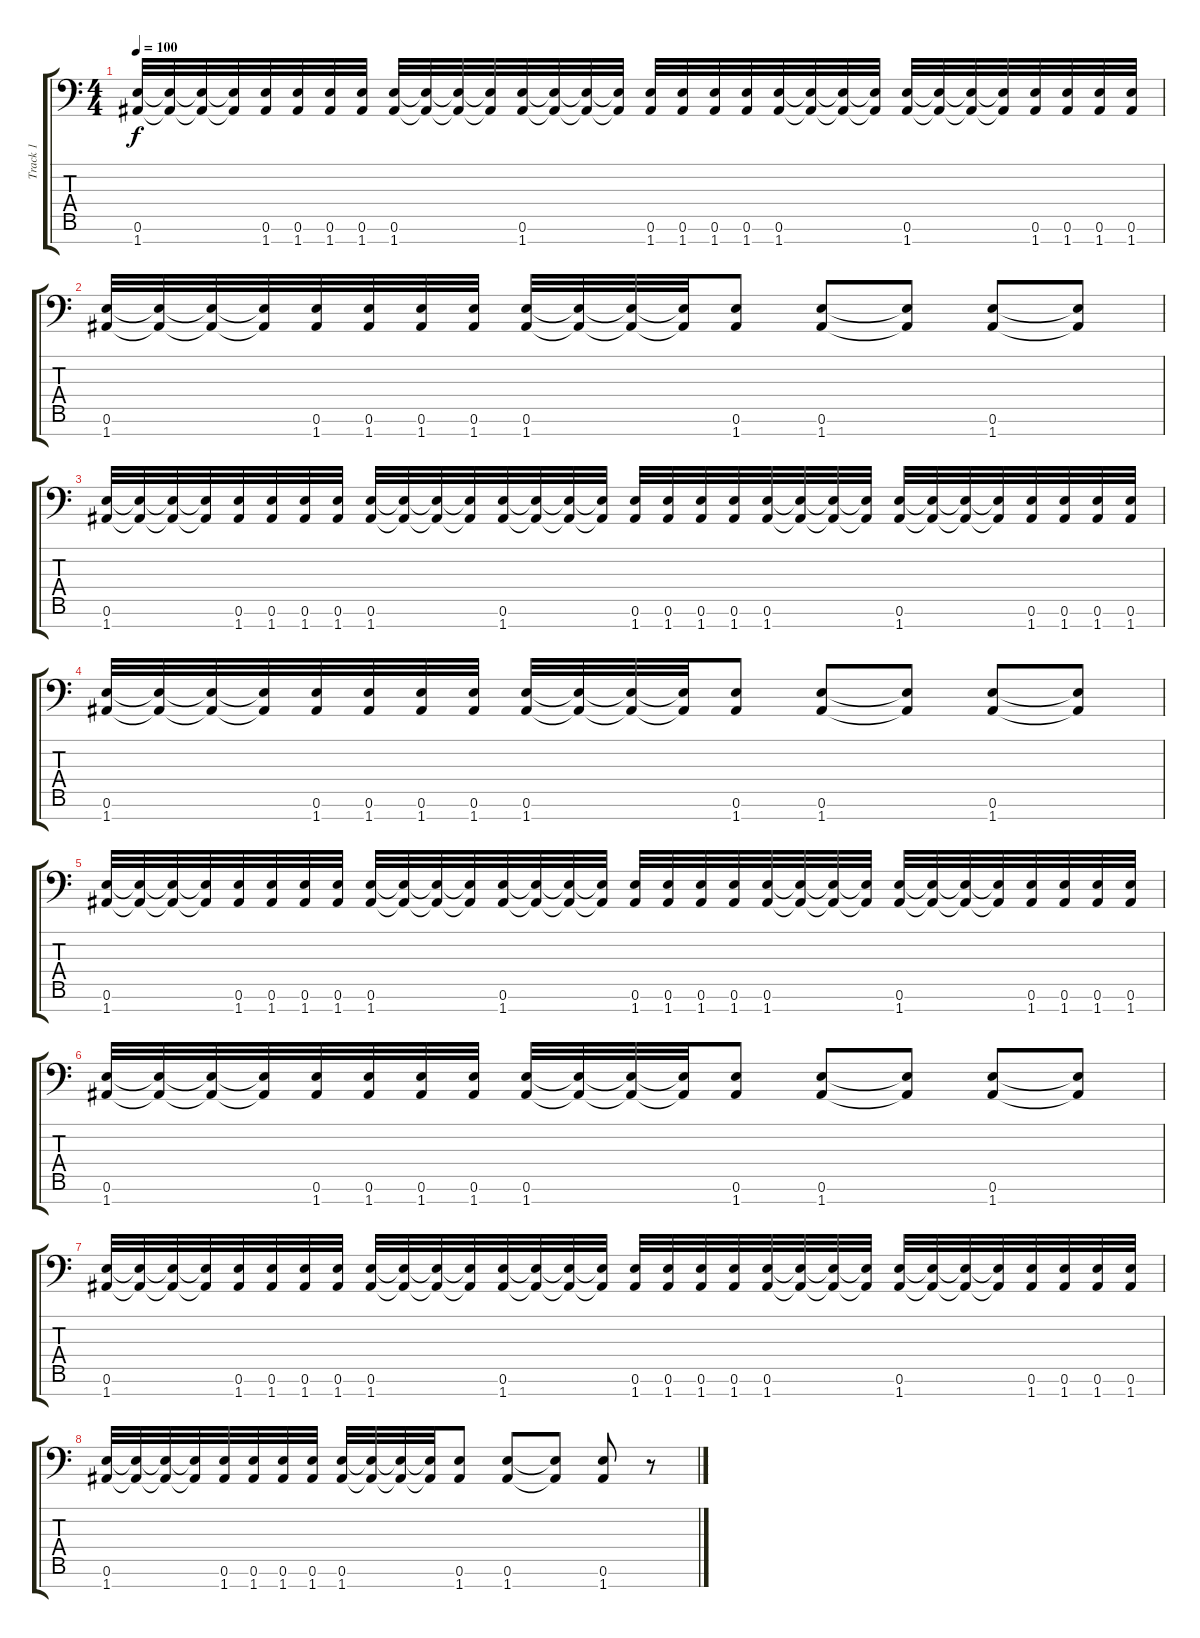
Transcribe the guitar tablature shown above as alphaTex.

\track ("Track 1" "Track 1") {instrument distortionguitar}
\staff {score tabs}
\tuning (E4 B3 G3 D3 A2 E2 A1) {hide}
\ts (4 4)
\tempo 100
\clef f4
\ks c
(0.6 1.7).32{dy f} (0.6{t} 1.7{t}).32 (0.6{t} 1.7{t}).32 (0.6{t} 1.7{t}).32 (0.6 1.7).32 (0.6 1.7).32 (0.6 1.7).32 (0.6 1.7).32 (0.6 1.7).32 (0.6{t} 1.7{t}).32 (0.6{t} 1.7{t}).32 (0.6{t} 1.7{t}).32 (0.6 1.7).32 (0.6{t} 1.7{t}).32 (0.6{t} 1.7{t}).32 (0.6{t} 1.7{t}).32 (0.6 1.7).32 (0.6 1.7).32 (0.6 1.7).32 (0.6 1.7).32 (0.6 1.7).32 (0.6{t} 1.7{t}).32 (0.6{t} 1.7{t}).32 (0.6{t} 1.7{t}).32 (0.6 1.7).32 (0.6{t} 1.7{t}).32 (0.6{t} 1.7{t}).32 (0.6{t} 1.7{t}).32 (0.6 1.7).32 (0.6 1.7).32 (0.6 1.7).32 (0.6 1.7).32 |
(0.6 1.7).32 (0.6{t} 1.7{t}).32 (0.6{t} 1.7{t}).32 (0.6{t} 1.7{t}).32 (0.6 1.7).32 (0.6 1.7).32 (0.6 1.7).32 (0.6 1.7).32 (0.6 1.7).32 (0.6{t} 1.7{t}).32 (0.6{t} 1.7{t}).32 (0.6{t} 1.7{t}).32 (0.6 1.7).8 (0.6 1.7).8 (0.6{t} 1.7{t}).8 (0.6 1.7).8 (0.6{t} 1.7{t}).8 |
(0.6 1.7).32 (0.6{t} 1.7{t}).32 (0.6{t} 1.7{t}).32 (0.6{t} 1.7{t}).32 (0.6 1.7).32 (0.6 1.7).32 (0.6 1.7).32 (0.6 1.7).32 (0.6 1.7).32 (0.6{t} 1.7{t}).32 (0.6{t} 1.7{t}).32 (0.6{t} 1.7{t}).32 (0.6 1.7).32 (0.6{t} 1.7{t}).32 (0.6{t} 1.7{t}).32 (0.6{t} 1.7{t}).32 (0.6 1.7).32 (0.6 1.7).32 (0.6 1.7).32 (0.6 1.7).32 (0.6 1.7).32 (0.6{t} 1.7{t}).32 (0.6{t} 1.7{t}).32 (0.6{t} 1.7{t}).32 (0.6 1.7).32 (0.6{t} 1.7{t}).32 (0.6{t} 1.7{t}).32 (0.6{t} 1.7{t}).32 (0.6 1.7).32 (0.6 1.7).32 (0.6 1.7).32 (0.6 1.7).32 |
(0.6 1.7).32 (0.6{t} 1.7{t}).32 (0.6{t} 1.7{t}).32 (0.6{t} 1.7{t}).32 (0.6 1.7).32 (0.6 1.7).32 (0.6 1.7).32 (0.6 1.7).32 (0.6 1.7).32 (0.6{t} 1.7{t}).32 (0.6{t} 1.7{t}).32 (0.6{t} 1.7{t}).32 (0.6 1.7).8 (0.6 1.7).8 (0.6{t} 1.7{t}).8 (0.6 1.7).8 (0.6{t} 1.7{t}).8 |
(0.6 1.7).32 (0.6{t} 1.7{t}).32 (0.6{t} 1.7{t}).32 (0.6{t} 1.7{t}).32 (0.6 1.7).32 (0.6 1.7).32 (0.6 1.7).32 (0.6 1.7).32 (0.6 1.7).32 (0.6{t} 1.7{t}).32 (0.6{t} 1.7{t}).32 (0.6{t} 1.7{t}).32 (0.6 1.7).32 (0.6{t} 1.7{t}).32 (0.6{t} 1.7{t}).32 (0.6{t} 1.7{t}).32 (0.6 1.7).32 (0.6 1.7).32 (0.6 1.7).32 (0.6 1.7).32 (0.6 1.7).32 (0.6{t} 1.7{t}).32 (0.6{t} 1.7{t}).32 (0.6{t} 1.7{t}).32 (0.6 1.7).32 (0.6{t} 1.7{t}).32 (0.6{t} 1.7{t}).32 (0.6{t} 1.7{t}).32 (0.6 1.7).32 (0.6 1.7).32 (0.6 1.7).32 (0.6 1.7).32 |
(0.6 1.7).32 (0.6{t} 1.7{t}).32 (0.6{t} 1.7{t}).32 (0.6{t} 1.7{t}).32 (0.6 1.7).32 (0.6 1.7).32 (0.6 1.7).32 (0.6 1.7).32 (0.6 1.7).32 (0.6{t} 1.7{t}).32 (0.6{t} 1.7{t}).32 (0.6{t} 1.7{t}).32 (0.6 1.7).8 (0.6 1.7).8 (0.6{t} 1.7{t}).8 (0.6 1.7).8 (0.6{t} 1.7{t}).8 |
(0.6 1.7).32 (0.6{t} 1.7{t}).32 (0.6{t} 1.7{t}).32 (0.6{t} 1.7{t}).32 (0.6 1.7).32 (0.6 1.7).32 (0.6 1.7).32 (0.6 1.7).32 (0.6 1.7).32 (0.6{t} 1.7{t}).32 (0.6{t} 1.7{t}).32 (0.6{t} 1.7{t}).32 (0.6 1.7).32 (0.6{t} 1.7{t}).32 (0.6{t} 1.7{t}).32 (0.6{t} 1.7{t}).32 (0.6 1.7).32 (0.6 1.7).32 (0.6 1.7).32 (0.6 1.7).32 (0.6 1.7).32 (0.6{t} 1.7{t}).32 (0.6{t} 1.7{t}).32 (0.6{t} 1.7{t}).32 (0.6 1.7).32 (0.6{t} 1.7{t}).32 (0.6{t} 1.7{t}).32 (0.6{t} 1.7{t}).32 (0.6 1.7).32 (0.6 1.7).32 (0.6 1.7).32 (0.6 1.7).32 |
(0.6 1.7).32 (0.6{t} 1.7{t}).32 (0.6{t} 1.7{t}).32 (0.6{t} 1.7{t}).32 (0.6 1.7).32 (0.6 1.7).32 (0.6 1.7).32 (0.6 1.7).32 (0.6 1.7).32 (0.6{t} 1.7{t}).32 (0.6{t} 1.7{t}).32 (0.6{t} 1.7{t}).32 (0.6 1.7).8 (0.6 1.7).8 (0.6{t} 1.7{t}).8 (0.6 1.7).8 r.8
